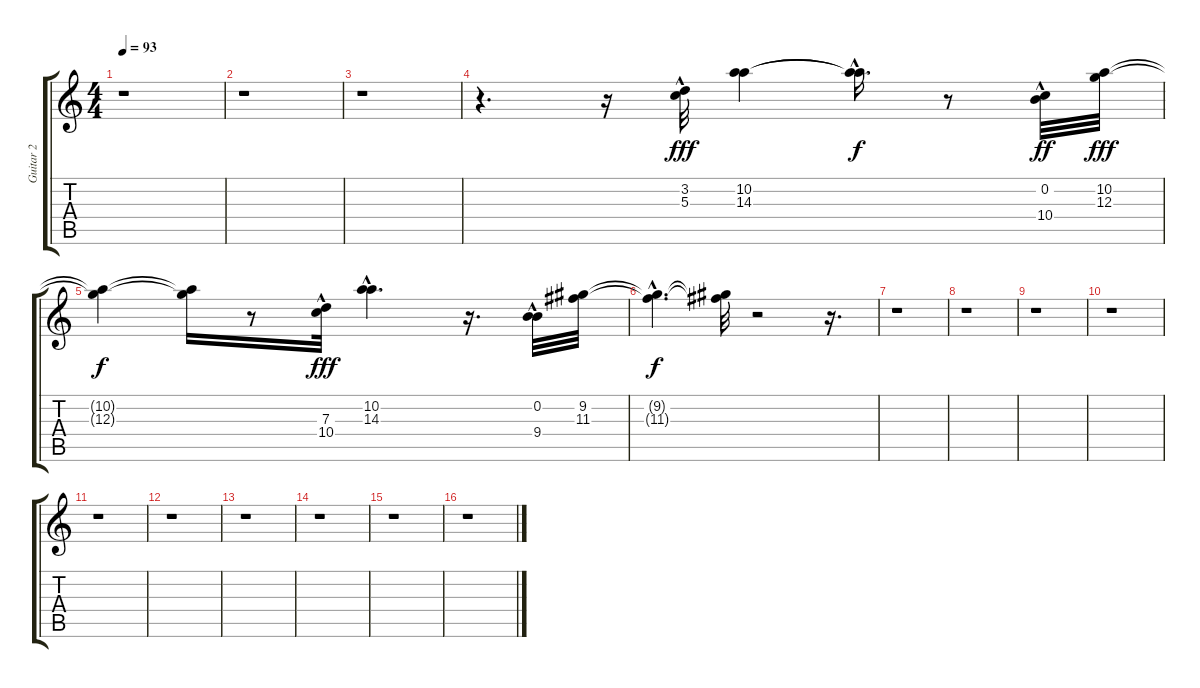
\track ("Guitar 2" "Guitar 2") {instrument electricguitarjazz}
\staff {score tabs}
\tuning (E4 B3 G3 D3 A2 E2) {hide}
\ts (4 4)
\tempo 93
\clef g2
\ks c
r.1{dy f} |
r.1 |
r.1 |
r.4{d} r.16 (3.2{hac} 5.3).32{dy fff} (10.2 14.3).4 (10.2{hac t} 14.3{hac t}).16{d dy f} r.8 (0.2{hac} 10.4{hac}).32{dy ff} (10.2 12.3).32{dy fff} |
(10.2{t} 12.3{t}).4{dy f} (10.2{t} 12.3{t}).16 r.8 (7.3{hac} 10.4{hac}).32{dy fff} (10.2{hac} 14.3).4{d} r.16{d} (0.2{hac} 9.4{hac}).32 (9.2 11.3).32 |
(9.2{hac t} 11.3{hac t}).4{d dy f} (9.2{t} 11.3{t}).32 r.2 r.16{d} |
r.1 |
r.1 |
r.1 |
r.1 |
r.1 |
r.1 |
r.1 |
r.1 |
r.1 |
r.1
